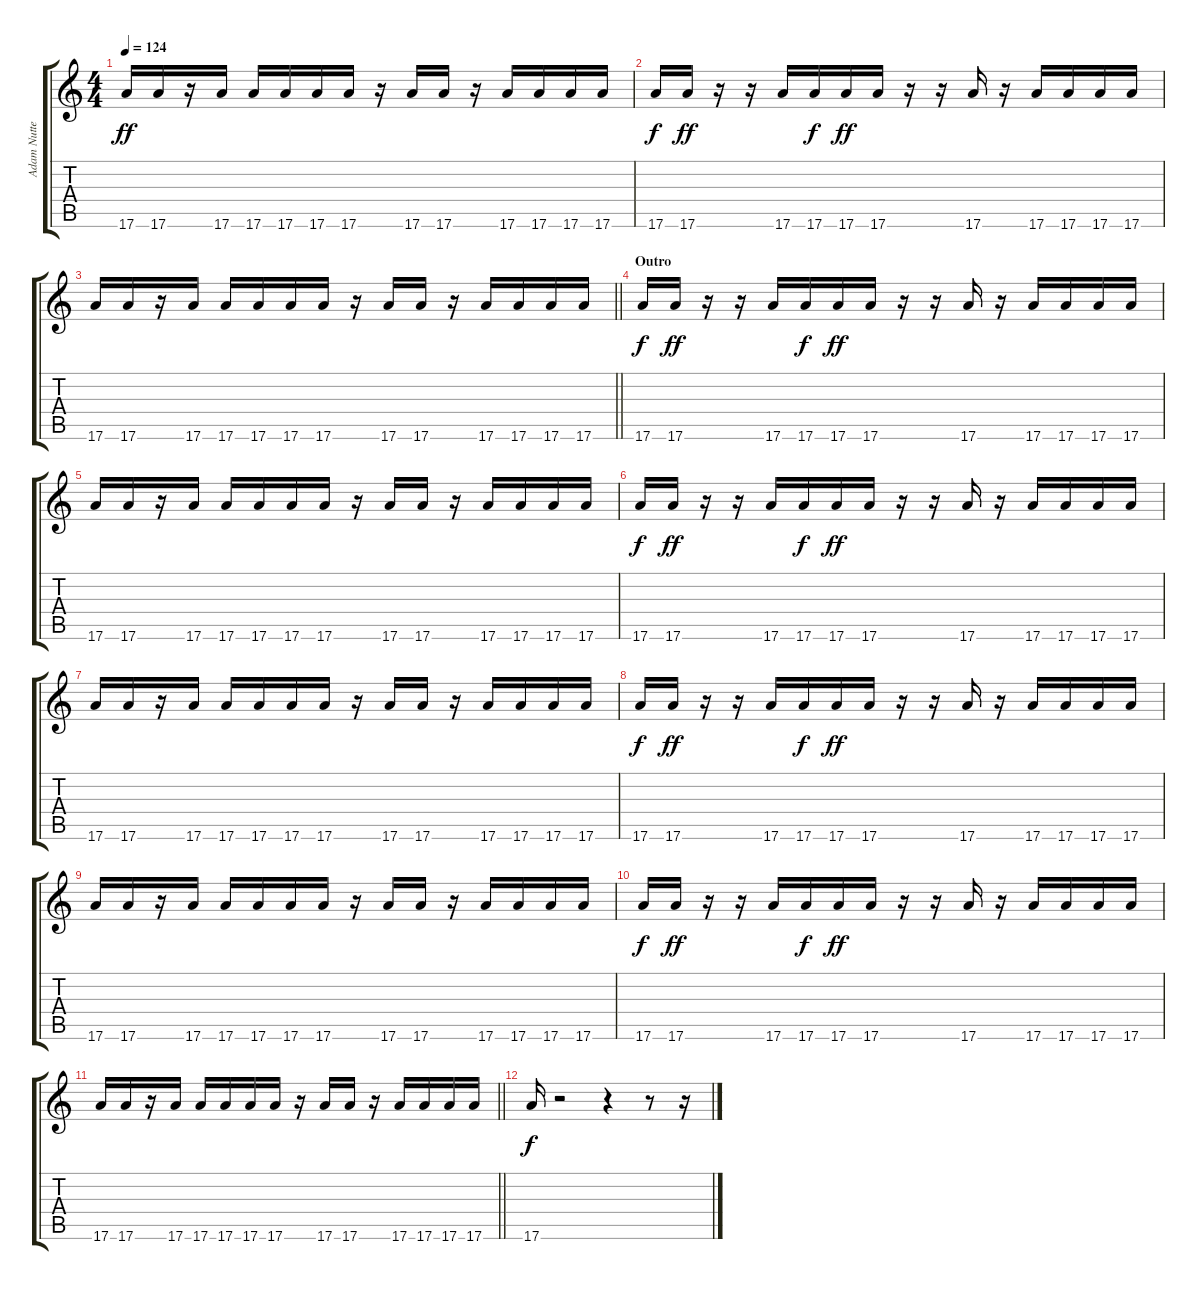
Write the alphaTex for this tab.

\track ("Adam Nutter (Feedback)" "Adam Nutte") {instrument overdrivenguitar}
\staff {score tabs}
\tuning (E4 B3 G3 D3 A2 E2) {hide}
\ts (4 4)
\tempo 124
\clef g2
\ks c
17.6.16{dy ff} 17.6.16 r.16 17.6.16 17.6.16 17.6.16 17.6.16 17.6.16 r.16 17.6.16 17.6.16 r.16 17.6.16 17.6.16 17.6.16 17.6.16 |
17.6.16{dy f} 17.6.16{dy ff} r.16 r.16 17.6.16 17.6.16{dy f} 17.6.16{dy ff} 17.6.16 r.16 r.16 17.6.16 r.16 17.6.16 17.6.16 17.6.16 17.6.16 |
\barLineRight lightlight
17.6.16 17.6.16 r.16 17.6.16 17.6.16 17.6.16 17.6.16 17.6.16 r.16 17.6.16 17.6.16 r.16 17.6.16 17.6.16 17.6.16 17.6.16 |
\section ("" "Outro")
17.6.16{dy f} 17.6.16{dy ff} r.16 r.16 17.6.16 17.6.16{dy f} 17.6.16{dy ff} 17.6.16 r.16 r.16 17.6.16 r.16 17.6.16 17.6.16 17.6.16 17.6.16 |
17.6.16 17.6.16 r.16 17.6.16 17.6.16 17.6.16 17.6.16 17.6.16 r.16 17.6.16 17.6.16 r.16 17.6.16 17.6.16 17.6.16 17.6.16 |
17.6.16{dy f} 17.6.16{dy ff} r.16 r.16 17.6.16 17.6.16{dy f} 17.6.16{dy ff} 17.6.16 r.16 r.16 17.6.16 r.16 17.6.16 17.6.16 17.6.16 17.6.16 |
17.6.16 17.6.16 r.16 17.6.16 17.6.16 17.6.16 17.6.16 17.6.16 r.16 17.6.16 17.6.16 r.16 17.6.16 17.6.16 17.6.16 17.6.16 |
17.6.16{dy f} 17.6.16{dy ff} r.16 r.16 17.6.16 17.6.16{dy f} 17.6.16{dy ff} 17.6.16 r.16 r.16 17.6.16 r.16 17.6.16 17.6.16 17.6.16 17.6.16 |
17.6.16 17.6.16 r.16 17.6.16 17.6.16 17.6.16 17.6.16 17.6.16 r.16 17.6.16 17.6.16 r.16 17.6.16 17.6.16 17.6.16 17.6.16 |
17.6.16{dy f} 17.6.16{dy ff} r.16 r.16 17.6.16 17.6.16{dy f} 17.6.16{dy ff} 17.6.16 r.16 r.16 17.6.16 r.16 17.6.16 17.6.16 17.6.16 17.6.16 |
\barLineRight lightlight
17.6.16 17.6.16 r.16 17.6.16 17.6.16 17.6.16 17.6.16 17.6.16 r.16 17.6.16 17.6.16 r.16 17.6.16 17.6.16 17.6.16 17.6.16 |
17.6.16{dy f} r.2 r.4 r.8 r.16
